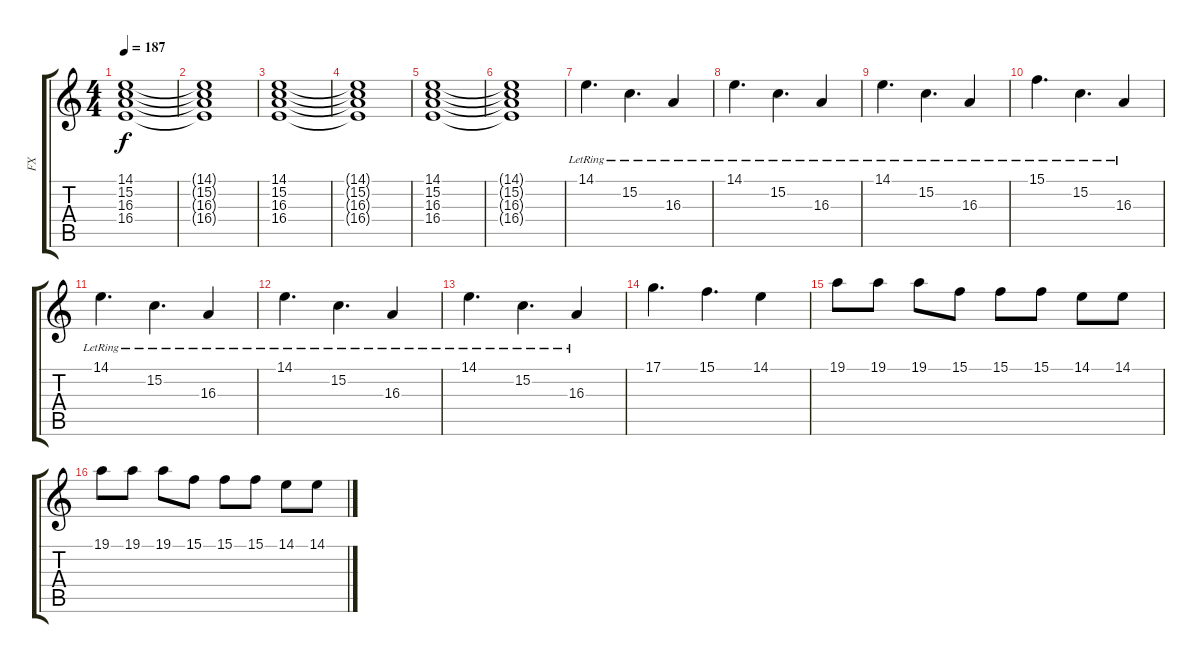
\track ("FX" "FX") {instrument fx8scifi}
\staff {score tabs}
\tuning (D4 A3 F3 C3 G2 C2) {hide}
\ts (4 4)
\tempo 187
\clef g2
\ks c
(14.1 15.2 16.3 16.4).1{dy f} |
(14.1{t} 15.2{t} 16.3{t} 16.4{t}).1 |
(14.1 15.2 16.3 16.4).1 |
(14.1{t} 15.2{t} 16.3{t} 16.4{t}).1 |
(14.1 15.2 16.3 16.4).1 |
(14.1{t} 15.2{t} 16.3{t} 16.4{t}).1 |
14.1{lr}.4{d} 15.2{lr}.4{d} 16.3{lr}.4 |
14.1{lr}.4{d} 15.2{lr}.4{d} 16.3{lr}.4 |
14.1{lr}.4{d} 15.2{lr}.4{d} 16.3{lr}.4 |
15.1{lr}.4{d} 15.2{lr}.4{d} 16.3{lr}.4 |
14.1{lr}.4{d} 15.2{lr}.4{d} 16.3{lr}.4 |
14.1{lr}.4{d} 15.2{lr}.4{d} 16.3{lr}.4 |
14.1{lr}.4{d} 15.2{lr}.4{d} 16.3{lr}.4 |
17.1.4{d} 15.1.4{d} 14.1.4 |
19.1.8{volume 12 instrument electricguitarjazz} 19.1.8 19.1.8 15.1.8 15.1.8 15.1.8 14.1.8 14.1.8 |
19.1.8 19.1.8 19.1.8 15.1.8 15.1.8 15.1.8 14.1.8 14.1.8
